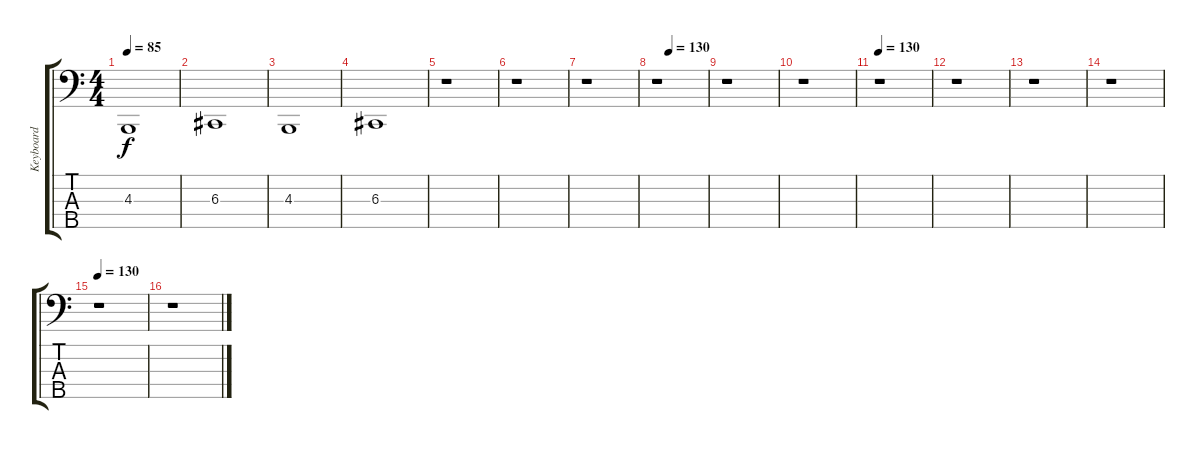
\track ("Keyboard" "Keyboard") {instrument acousticgrandpiano}
\staff {score tabs}
\tuning (F2 C2 G1 D1 A0) {hide}
\ts (4 4)
\tempo 85
\clef f4
\ks c
4.3.1{dy f} |
6.3.1 |
4.3.1 |
6.3.1 |
r.1 |
r.1 |
r.1 |
\tempo (130 0.25)
r.1 |
r.1 |
r.1 |
\tempo 130
r.1 |
r.1 |
r.1 |
r.1 |
\tempo 130
r.1 |
r.1
